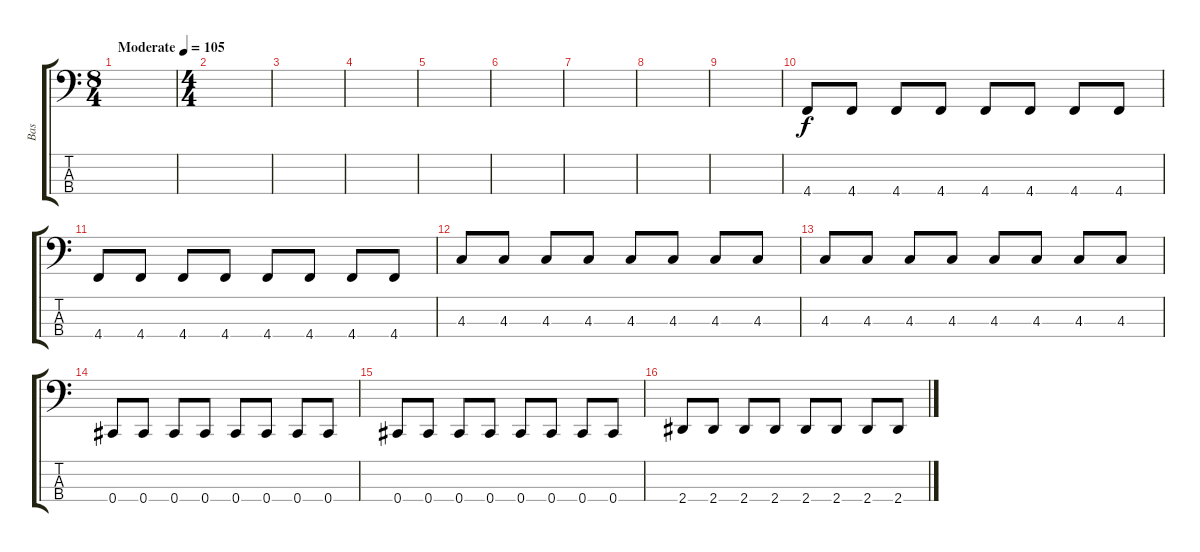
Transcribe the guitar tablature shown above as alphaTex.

\track ("Bas" "Bas") {instrument electricbassfinger}
\staff {score tabs}
\tuning (Gb2 Db2 Ab1 Db1) {hide}
\ts (8 4)
\tempo (105 "Moderate")
\clef f4
\ks c
|
\ts (4 4)
|
|
|
|
|
|
|
|
4.4.8 4.4.8 4.4.8 4.4.8 4.4.8 4.4.8 4.4.8 4.4.8 |
4.4.8 4.4.8 4.4.8 4.4.8 4.4.8 4.4.8 4.4.8 4.4.8 |
4.3.8 4.3.8 4.3.8 4.3.8 4.3.8 4.3.8 4.3.8 4.3.8 |
4.3.8 4.3.8 4.3.8 4.3.8 4.3.8 4.3.8 4.3.8 4.3.8 |
0.4.8 0.4.8 0.4.8 0.4.8 0.4.8 0.4.8 0.4.8 0.4.8 |
0.4.8 0.4.8 0.4.8 0.4.8 0.4.8 0.4.8 0.4.8 0.4.8 |
2.4.8 2.4.8 2.4.8 2.4.8 2.4.8 2.4.8 2.4.8 2.4.8
